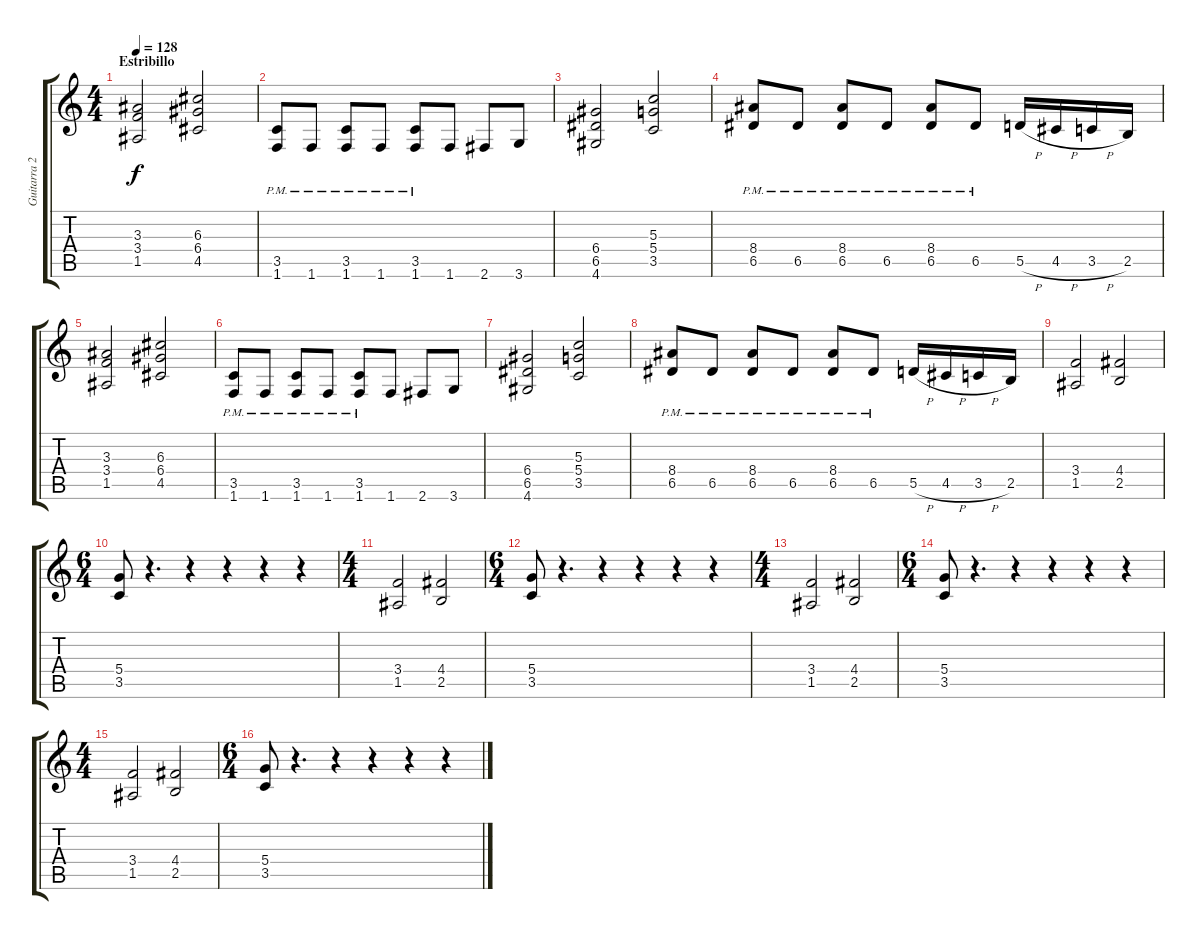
\track ("Guitarra 2" "Guitarra 2") {instrument distortionguitar}
\staff {score tabs}
\tuning (E4 B3 G3 D3 A2 E2) {hide}
\ts (4 4)
\section ("" "Estribillo")
\tempo 128
\clef g2
\ks c
(3.3 3.4 1.5).2{dy f volume 13 instrument distortionguitar} (6.3 6.4 4.5).2 |
(3.5{pm} 1.6{pm}).8 1.6{pm}.8 (3.5{pm} 1.6{pm}).8 1.6{pm}.8 (3.5{pm} 1.6{pm}).8 1.6.8 2.6.8 3.6.8 |
(6.4 6.5 4.6).2 (5.3 5.4 3.5).2 |
(8.4{pm} 6.5{pm}).8 6.5{pm}.8 (8.4{pm} 6.5{pm}).8 6.5{pm}.8 (8.4{pm} 6.5{pm}).8 6.5{pm}.8 5.5{h}.16 4.5{h}.16 3.5{h}.16 2.5.16 |
(3.3 3.4 1.5).2 (6.3 6.4 4.5).2 |
(3.5{pm} 1.6{pm}).8 1.6{pm}.8 (3.5{pm} 1.6{pm}).8 1.6{pm}.8 (3.5{pm} 1.6{pm}).8 1.6.8 2.6.8 3.6.8 |
(6.4 6.5 4.6).2 (5.3 5.4 3.5).2 |
(8.4{pm} 6.5{pm}).8 6.5{pm}.8 (8.4{pm} 6.5{pm}).8 6.5{pm}.8 (8.4{pm} 6.5{pm}).8 6.5{pm}.8 5.5{h}.16 4.5{h}.16 3.5{h}.16 2.5.16 |
(3.4 1.5).2 (4.4 2.5).2 |
\ts (6 4)
(5.4 3.5).8 r.4{d} r.4 r.4 r.4 r.4 |
\ts (4 4)
(3.4 1.5).2 (4.4 2.5).2 |
\ts (6 4)
(5.4 3.5).8 r.4{d} r.4 r.4 r.4 r.4 |
\ts (4 4)
(3.4 1.5).2 (4.4 2.5).2 |
\ts (6 4)
(5.4 3.5).8 r.4{d} r.4 r.4 r.4 r.4 |
\ts (4 4)
(3.4 1.5).2 (4.4 2.5).2 |
\ts (6 4)
(5.4 3.5).8 r.4{d} r.4 r.4 r.4 r.4
